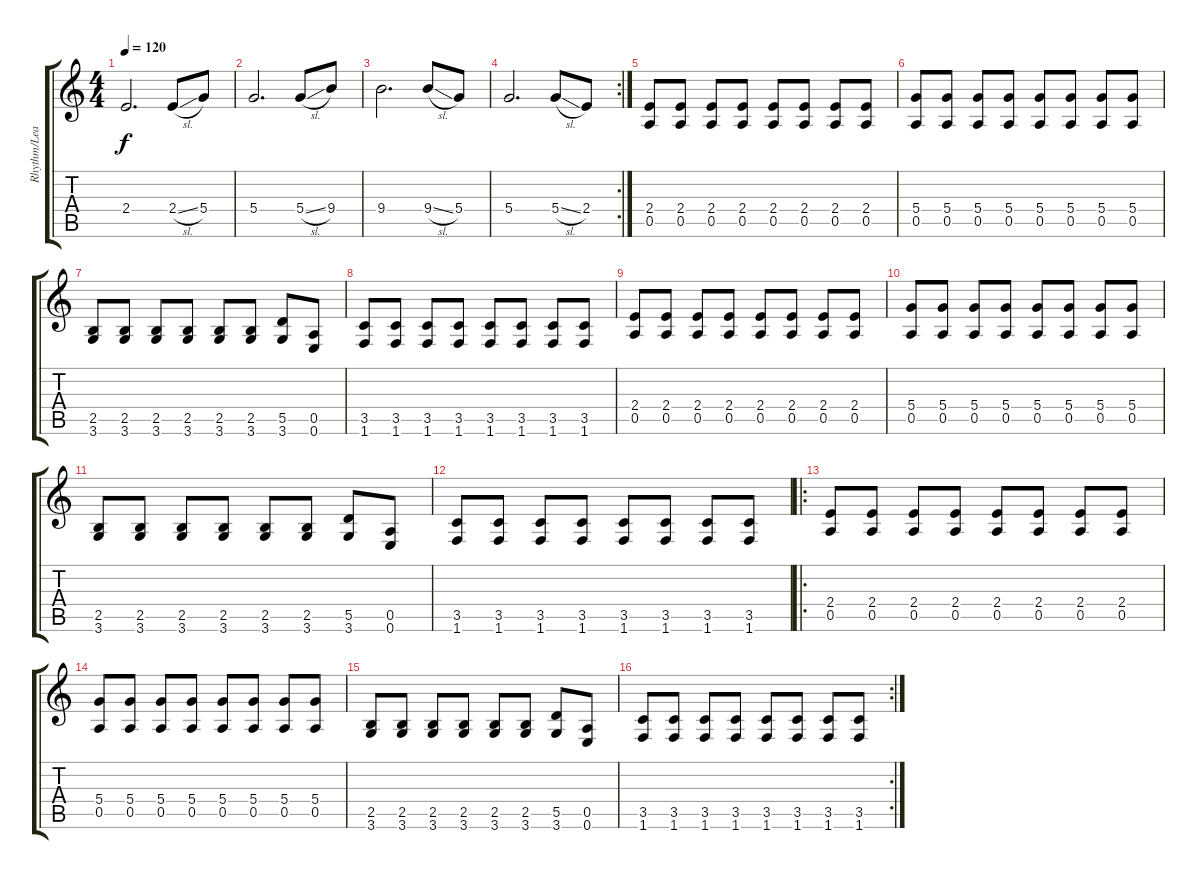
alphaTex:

\track ("Rhythm/Lead" "Rhythm/Lea") {instrument distortionguitar}
\staff {score tabs}
\tuning (E4 B3 G3 D3 A2 E2) {hide}
\ts (4 4)
\tempo 120
\clef g2
\ks c
2.4.2{d dy f} 2.4{sl}.8 5.4.8 |
5.4.2{d} 5.4{sl}.8 9.4.8 |
9.4.2{d} 9.4{sl}.8 5.4.8 |
\rc 2
5.4.2{d} 5.4{sl}.8 2.4.8 |
(2.4 0.5).8 (2.4 0.5).8 (2.4 0.5).8 (2.4 0.5).8 (2.4 0.5).8 (2.4 0.5).8 (2.4 0.5).8 (2.4 0.5).8 |
(5.4 0.5).8 (5.4 0.5).8 (5.4 0.5).8 (5.4 0.5).8 (5.4 0.5).8 (5.4 0.5).8 (5.4 0.5).8 (5.4 0.5).8 |
(2.5 3.6).8 (2.5 3.6).8 (2.5 3.6).8 (2.5 3.6).8 (2.5 3.6).8 (2.5 3.6).8 (5.5 3.6).8 (0.5 0.6).8 |
(3.5 1.6).8 (3.5 1.6).8 (3.5 1.6).8 (3.5 1.6).8 (3.5 1.6).8 (3.5 1.6).8 (3.5 1.6).8 (3.5 1.6).8 |
(2.4 0.5).8 (2.4 0.5).8 (2.4 0.5).8 (2.4 0.5).8 (2.4 0.5).8 (2.4 0.5).8 (2.4 0.5).8 (2.4 0.5).8 |
(5.4 0.5).8 (5.4 0.5).8 (5.4 0.5).8 (5.4 0.5).8 (5.4 0.5).8 (5.4 0.5).8 (5.4 0.5).8 (5.4 0.5).8 |
(2.5 3.6).8 (2.5 3.6).8 (2.5 3.6).8 (2.5 3.6).8 (2.5 3.6).8 (2.5 3.6).8 (5.5 3.6).8 (0.5 0.6).8 |
(3.5 1.6).8 (3.5 1.6).8 (3.5 1.6).8 (3.5 1.6).8 (3.5 1.6).8 (3.5 1.6).8 (3.5 1.6).8 (3.5 1.6).8 |
\ro
(2.4 0.5).8 (2.4 0.5).8 (2.4 0.5).8 (2.4 0.5).8 (2.4 0.5).8 (2.4 0.5).8 (2.4 0.5).8 (2.4 0.5).8 |
(5.4 0.5).8 (5.4 0.5).8 (5.4 0.5).8 (5.4 0.5).8 (5.4 0.5).8 (5.4 0.5).8 (5.4 0.5).8 (5.4 0.5).8 |
(2.5 3.6).8 (2.5 3.6).8 (2.5 3.6).8 (2.5 3.6).8 (2.5 3.6).8 (2.5 3.6).8 (5.5 3.6).8 (0.5 0.6).8 |
\rc 2
(3.5 1.6).8 (3.5 1.6).8 (3.5 1.6).8 (3.5 1.6).8 (3.5 1.6).8 (3.5 1.6).8 (3.5 1.6).8 (3.5 1.6).8
